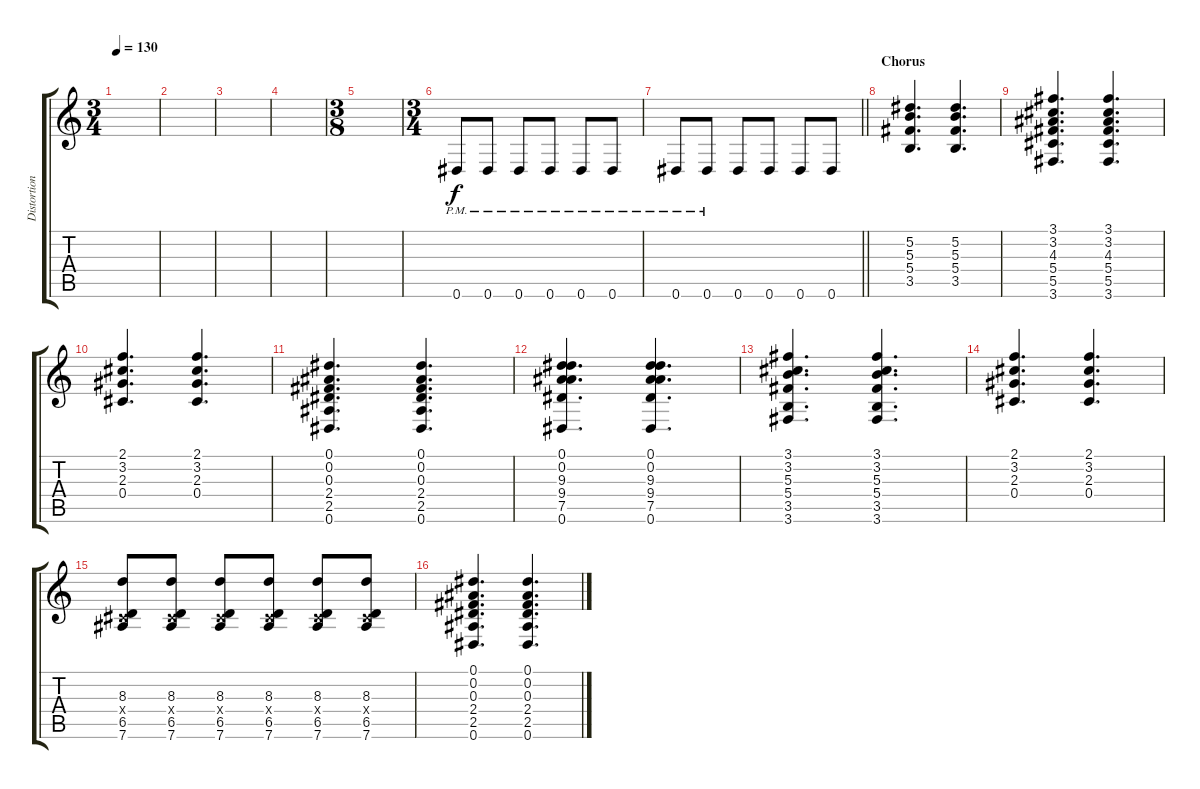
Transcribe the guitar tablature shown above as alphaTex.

\track ("Distortion Guitar" "Distortion") {instrument distortionguitar}
\staff {score tabs}
\tuning (Eb4 Bb3 Gb3 Db3 Ab2 Eb2) {hide}
\ts (3 4)
\tempo 130
\clef g2
\ks c
|
|
|
|
\ts (3 8)
|
\ts (3 4)
0.6{pm}.8{volume 13} 0.6{pm}.8 0.6{pm}.8 0.6{pm}.8 0.6{pm}.8 0.6{pm}.8 |
\barLineRight lightlight
0.6{pm}.8 0.6{pm}.8 0.6.8 0.6.8 0.6.8 0.6.8 |
\section ("" "Chorus")
(5.2 5.3 5.4 3.5).4{d} (5.2 5.3 5.4 3.5).4{d} |
(3.1 3.2 4.3 5.4 5.5 3.6).4{d} (3.1 3.2 4.3 5.4 5.5 3.6).4{d} |
(2.1 3.2 2.3 0.4).4{d} (2.1 3.2 2.3 0.4).4{d} |
(0.1 0.2 0.3 2.4 2.5 0.6).4{d} (0.1 0.2 0.3 2.4 2.5 0.6).4{d} |
(0.1 0.2 9.3 9.4 7.5 0.6).4{d} (0.1 0.2 9.3 9.4 7.5 0.6).4{d} |
(3.1 3.2 5.3 5.4 3.5 3.6).4{d} (3.1 3.2 5.3 5.4 3.5 3.6).4{d} |
(2.1 3.2 2.3 0.4).4{d} (2.1 3.2 2.3 0.4).4{d} |
(8.3 0.4{x} 6.5 7.6).8 (8.3 0.4{x} 6.5 7.6).8 (8.3 0.4{x} 6.5 7.6).8 (8.3 0.4{x} 6.5 7.6).8 (8.3 0.4{x} 6.5 7.6).8 (8.3 0.4{x} 6.5 7.6).8 |
(0.1 0.2 0.3 2.4 2.5 0.6).4{d} (0.1 0.2 0.3 2.4 2.5 0.6).4{d}
